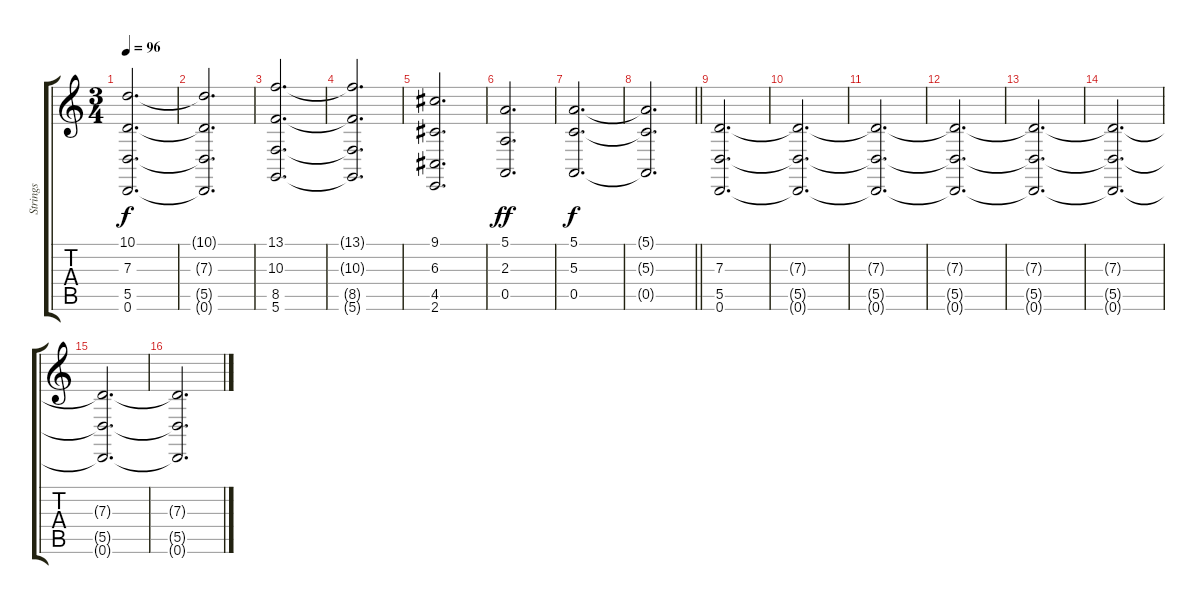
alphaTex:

\track ("Strings" "Strings") {instrument stringensemble1}
\staff {score tabs}
\tuning (E4 B3 G3 D3 A2 D2) {hide}
\ts (3 4)
\tempo 96
\clef g2
\ks c
(10.1 7.3 5.5 0.6).2{d dy f} |
(10.1{t} 7.3{t} 5.5{t} 0.6{t}).2{d} |
(13.1 10.3 8.5 5.6).2{d} |
(13.1{t} 10.3{t} 8.5{t} 5.6{t}).2{d} |
(9.1 6.3 4.5 2.6).2{d} |
(5.1 2.3 0.5).2{d dy ff} |
(5.1 5.3 0.5).2{d dy f} |
\barLineRight lightlight
(5.1{t} 5.3{t} 0.5{t}).2{d} |
(7.3 5.5 0.6).2{d} |
(7.3{t} 5.5{t} 0.6{t}).2{d} |
(7.3{t} 5.5{t} 0.6{t}).2{d} |
(7.3{t} 5.5{t} 0.6{t}).2{d} |
(7.3{t} 5.5{t} 0.6{t}).2{d} |
(7.3{t} 5.5{t} 0.6{t}).2{d} |
(7.3{t} 5.5{t} 0.6{t}).2{d} |
(7.3{t} 5.5{t} 0.6{t}).2{d}
